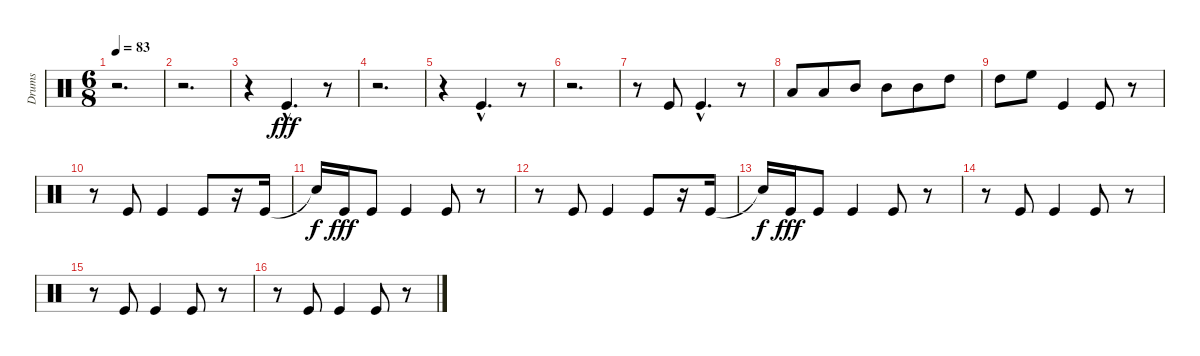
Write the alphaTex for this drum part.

\track ("Drums" "Drums") {instrument percussion}
\staff {score}
\articulation defaults
\ts (6 8)
\tempo 83
\clef neutral
\ks c
r.2{d dy fff} |
r.2{d} |
r.4 "Kick (hit)"{hac}.4{d} r.8 |
r.2{d} |
r.4 "Kick (hit)"{hac}.4{d} r.8 |
r.2{d} |
r.8 "Kick (hit)".8 "Kick (hit)"{hac}.4{d} r.8 |
"Low Tom (hit)".8 "Low Tom (hit)".8 "Mid Tom (hit)".8 "Mid Tom (hit)".8 "Mid Tom (hit)".8 "High Tom (hit)".8 |
"High Tom (hit)".8 "High Floor Tom (hit)".8 "Kick (hit)".4 "Kick (hit)".8 r.8 |
r.8 "Kick (hit)".8 "Kick (hit)".4 "Kick (hit)".8 r.16 "Kick (hit)".16 |
"Snare (hit)"{t}.16{dy f} "Kick (hit)".16{dy fff} "Kick (hit)".8 "Kick (hit)".4 "Kick (hit)".8 r.8 |
r.8 "Kick (hit)".8 "Kick (hit)".4 "Kick (hit)".8 r.16 "Kick (hit)".16 |
"Snare (hit)"{t}.16{dy f} "Kick (hit)".16{dy fff} "Kick (hit)".8 "Kick (hit)".4 "Kick (hit)".8 r.8 |
r.8 "Kick (hit)".8 "Kick (hit)".4 "Kick (hit)".8 r.8 |
r.8 "Kick (hit)".8 "Kick (hit)".4 "Kick (hit)".8 r.8 |
r.8 "Kick (hit)".8 "Kick (hit)".4 "Kick (hit)".8 r.8
